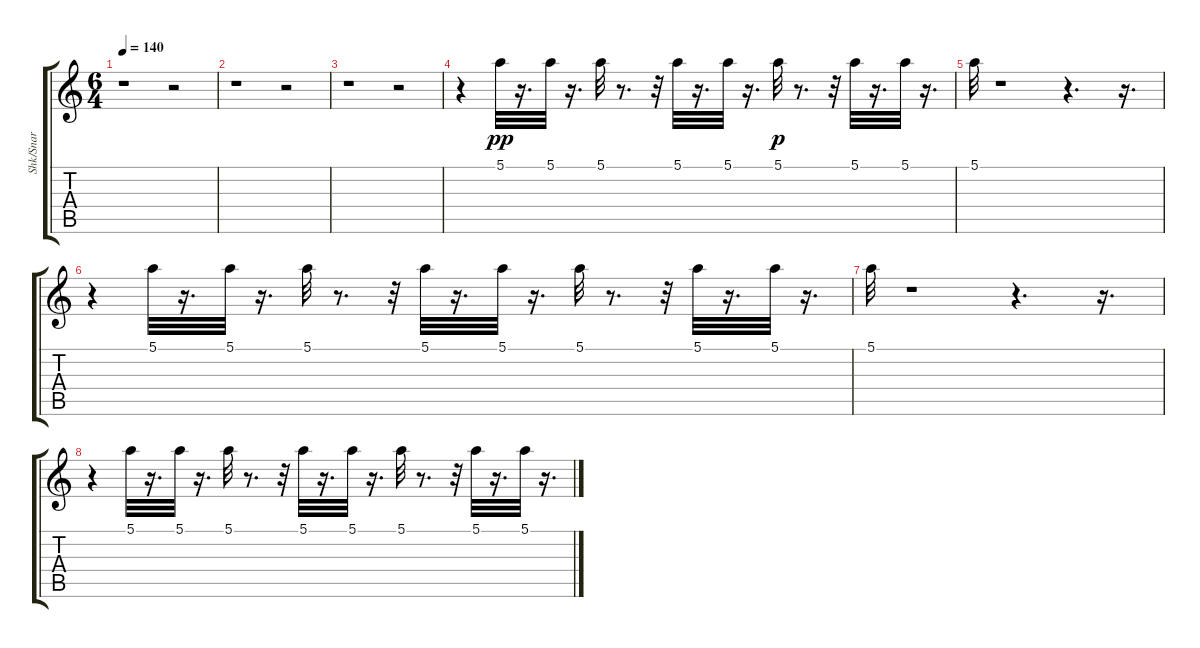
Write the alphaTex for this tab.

\track ("Shk/Snar" "Shk/Snar") {instrument acousticguitarnylon}
\staff {score tabs}
\tuning (E4 B3 G3 D3 A2 E2) {hide}
\ts (6 4)
\tempo 140
\clef g2
\ks c
r.1{dy pp instrument acousticguitarnylon} r.2 |
r.1 r.2 |
r.1 r.2 |
r.4 5.1.32 r.16{d} 5.1.32 r.16{d} 5.1.32 r.8{d} r.32 5.1.32 r.16{d} 5.1.32 r.16{d} 5.1.32{dy p} r.8{d} r.32 5.1.32 r.16{d} 5.1.32 r.16{d} |
5.1.32 r.1 r.4{d} r.16{d} |
r.4 5.1.32 r.16{d} 5.1.32 r.16{d} 5.1.32 r.8{d} r.32 5.1.32 r.16{d} 5.1.32 r.16{d} 5.1.32 r.8{d} r.32 5.1.32 r.16{d} 5.1.32 r.16{d} |
5.1.32 r.1 r.4{d} r.16{d} |
r.4 5.1.32 r.16{d} 5.1.32 r.16{d} 5.1.32 r.8{d} r.32 5.1.32 r.16{d} 5.1.32 r.16{d} 5.1.32 r.8{d} r.32 5.1.32 r.16{d} 5.1.32 r.16{d}
